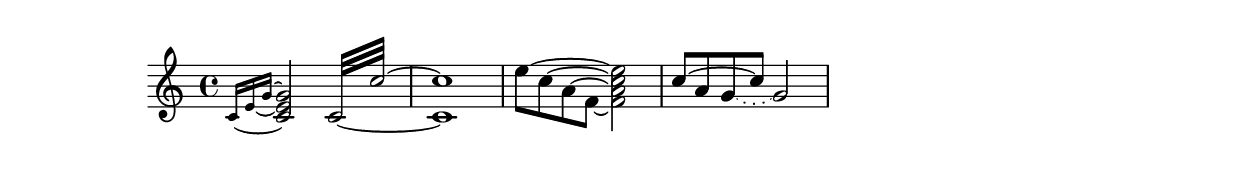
%% Do not edit this file; it is auto-generated from LSR http://lsr.dsi.unimi.it
%% This file is in the public domain.
\version "2.11.64"

\header {
  lsrtags = "rhythms"

 doctitlees = "Uso de ligaduras en los arpegios"
 texidoces = "
En ocasiones se usan ligaduras de unión para escribir los arpegios.
En este caso, las dos notas ligadas no tienen que ser consecutivas.
Esto se puede conseguir estableciendo la propiedad
@code{tieWaitForNote} al valor \"verdadero\".  La misma funcionalidad
es de utilidad, por ejemplo, para ligar un trémolo a un acorde, pero
en principio, también se puede usar para notas normales consecutivas,
como se muestra en este ejemplo.

"

%% Translation of GIT committish :<6ce7f350682dfa99af97929be1dec6b9f1cbc01a>
 texidocde = "
 Überbindungen werden teilweise benutzt, um Arpeggios zu notieren.  In
 diesem Fall stehen die übergebundenen Noten nicht unbedingt hintereinander.
Das Verhalten kann erreicht werden, indem die @code{tieWaitForNote}-Eigenschaft
auf @code{#t} gesetzt wird.  Diese Funktion ist auch sinnvoll, um etwa
ein Tremolo mit einem Akkord zu überbinden, kann aber prinzipiell auch
für normale Überbindungen eingesetzt werden
"
  doctitlede = "Überbingungen für Arpeggio genutzen"

  texidoc = "
Ties are sometimes used to write out arpeggios.  In this case, two tied
notes need not be consecutive.  This can be achieved by setting the
@code{tieWaitForNote} property to @code{#t}.  The same feature is also
useful, for example, to tie a tremolo to a chord, but in principle, it
can also be used for ordinary consecutive notes. 

"
  doctitle = "Using ties with arpeggios"
} % begin verbatim

\relative c' {
  \set tieWaitForNote = ##t
  \grace { c16[ ~ e ~ g] ~ } <c, e g>2
  \repeat tremolo 8 { c32 ~ c' ~ } <c c,>1
  e8 ~ c ~ a ~ f ~ <e' c a f>2
  \tieUp
  c8 ~ a
  \tieDown
  \tieDotted
  g8 ~ c g2
}
